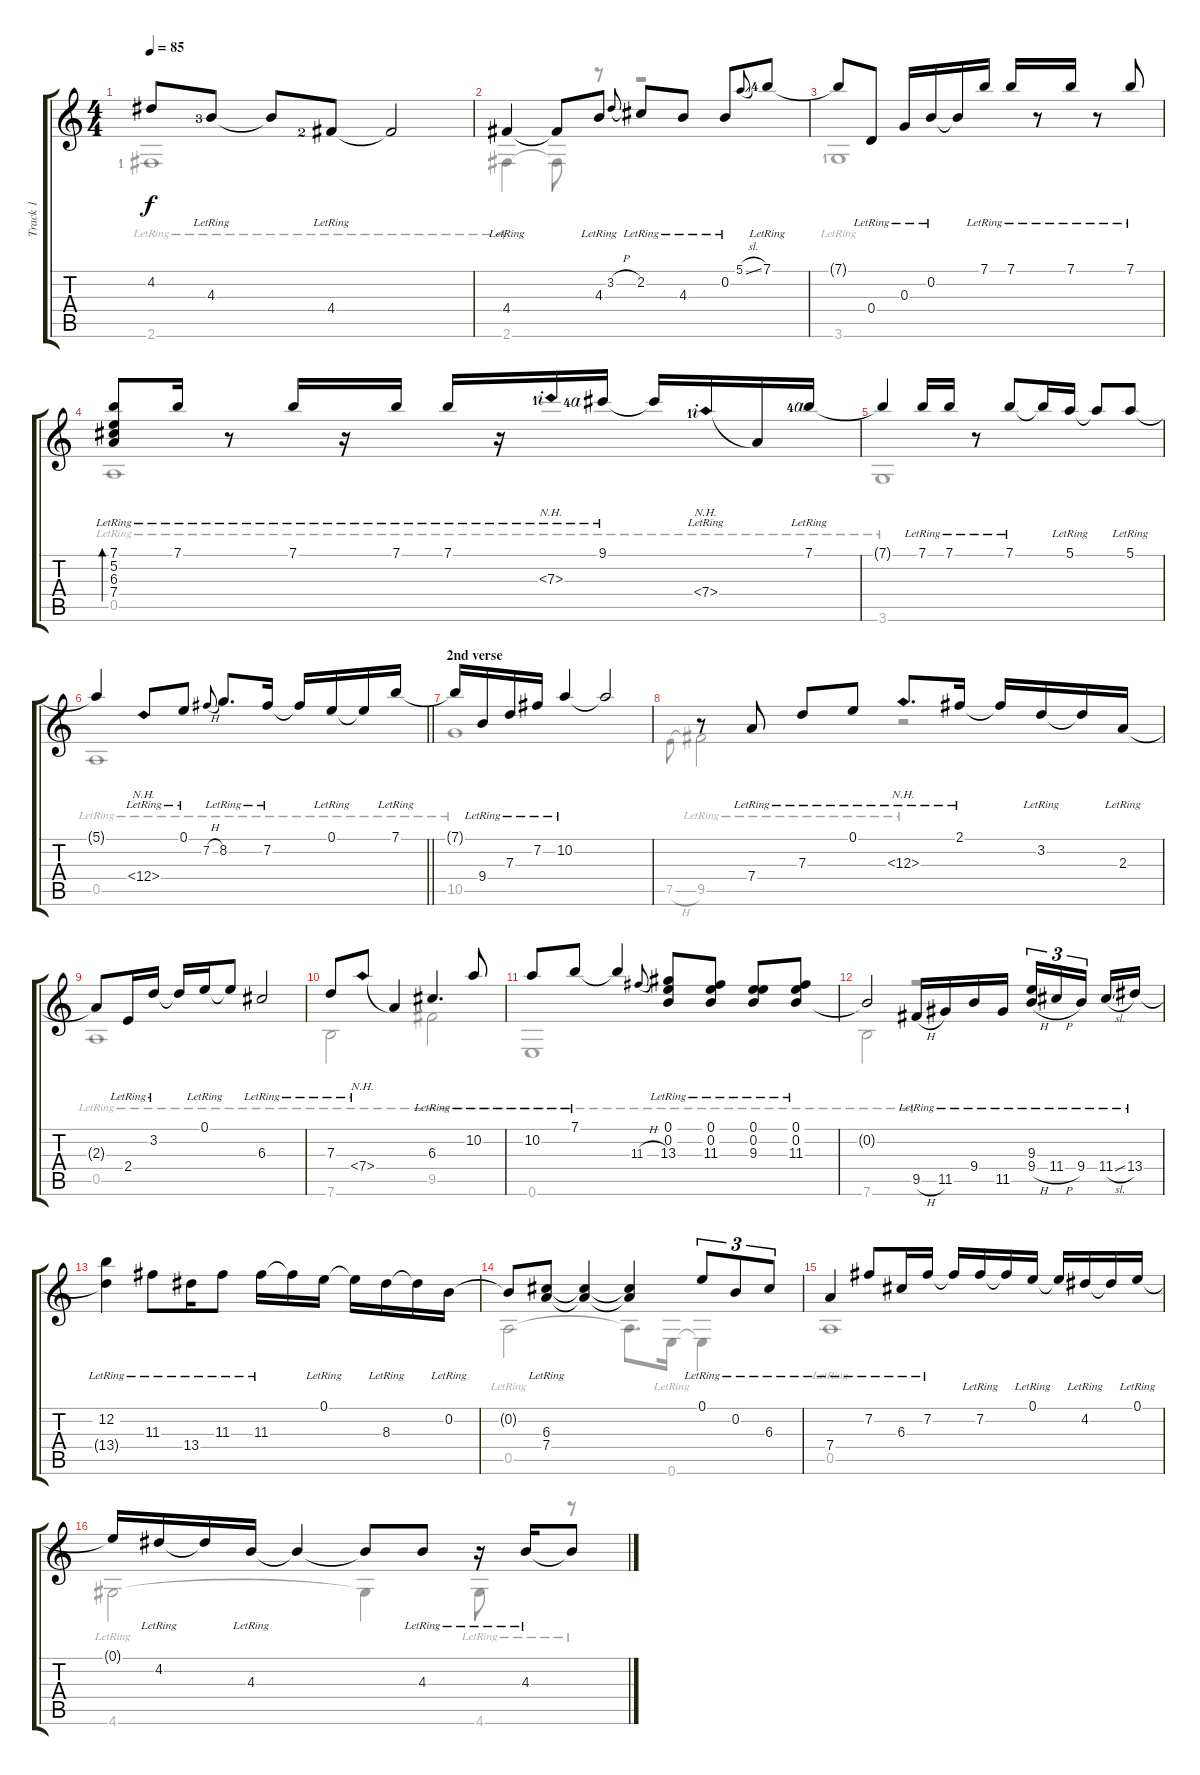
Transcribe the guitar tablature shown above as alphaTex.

\track ("Track 1" "Track 1") {instrument acousticguitarsteel}
\staff {score tabs}
\tuning (E4 B3 G3 D3 A2 E2) {hide}
\voice
\ts (4 4)
\tempo 85
\clef g2
\ks c
4.2{t}.8{dy f} 4.3{lr lf 4}.8 4.3{t}.8 4.4{lr lf 3}.8 4.4{t}.2 |
4.4{lr}.4 4.4{t}.8 4.3{lr}.8 3.2{h}.8{gr onbeat} 2.2{lr}.8 4.3{lr}.8 0.2{lr}.8 5.1{sl}.8{gr onbeat} 7.1{lr lf 5}.8 |
7.1{t}.8 0.4{lr}.8 0.3{lr}.16 0.2{lr}.16 0.2{t}.16 7.1{lr}.16 7.1{lr}.16 r.8 7.1{lr}.16 r.8 7.1{lr}.8 |
(7.1{lr} 5.2{lr} 6.3{lr} 7.4{lr}).8{bd 60} 7.1{lr}.16 r.8 7.1{lr}.16 r.16 7.1{lr}.16 7.1{lr}.16 r.16 7.3{nh lr lf 2 rf 2}.16 9.1{lr lf 5 rf 4}.16 9.1{t}.16 7.4{nh lr lf 2 rf 2}.16 7.4{t}.16 7.1{lr lf 5 rf 4}.16 |
7.1{t}.4 7.1{lr}.16 7.1{lr}.16 r.8 7.1{lr}.8 7.1{t}.16 5.1{lr}.16 5.1{t}.8 5.1{lr}.8 |
\barLineRight lightlight
5.1{t}.4 12.4{nh lr}.8 0.1{lr}.8 7.2{h}.8{gr onbeat} 8.2{lr}.8{d} 7.2{lr}.16 7.2{t}.16 0.1{lr}.16 0.1{t}.16 7.1{lr}.16 |
\section ("" "2nd verse")
7.1{t}.16 9.4{lr}.16 7.3{lr}.16 7.2{lr}.16 10.2{lr}.4 10.2{t}.2 |
r.8 7.4{lr}.8 7.3{lr}.8 0.1{lr}.8 12.3{nh lr}.8{d} 2.1{lr}.16 2.1{t}.16 3.2{lr}.16 3.2{t}.16 2.3{lr}.16 |
2.3{t}.8 2.4{lr}.16 3.2{lr}.16 3.2{t}.16 0.1{lr}.16 0.1{t}.8 6.3{lr}.2 |
7.3{lr}.8 7.4{nh lr}.8 7.4{t}.4 6.3{lr}.4{d} 10.2{lr}.8 |
10.2{lr}.8 7.1{lr}.8 7.1{t}.4 11.3{h}.8{gr onbeat} (0.1{lr} 0.2{lr} 13.3{lr}).8 (0.1{lr} 0.2{lr} 11.3{lr}).8 (0.1{lr} 0.2{lr} 9.3{lr}).8 (0.1{lr} 0.2{lr} 11.3{lr}).8 |
0.2{t}.2 9.5{h lr}.16 11.5{lr}.16 9.4{lr}.16 11.5{lr}.16 (9.3{lr} 9.4{h lr}).16{tu (3 2)} 11.4{h lr}.16{tu (3 2)} 9.4{lr}.16{tu (3 2) beam splitsecondary} 11.4{sl lr}.16 13.4{lr}.16 |
(12.2{lr} 13.4{t}).4 11.3{lr}.8 13.4{lr}.16 11.3{lr}.8 11.3{lr}.16 11.3{t}.16 0.1{lr}.16 0.1{t}.16 8.3{lr}.16 8.3{t}.16 0.2{lr}.16 |
0.2{t}.8 (6.3{lr} 7.4{lr}).8 (6.3{t} 7.4{t}).4 (6.3{t} 7.4{t}).4 0.1{lr}.8{tu (3 2)} 0.2{lr}.8{tu (3 2)} 6.3{lr}.8{tu (3 2)} |
7.4{lr}.4 7.2{lr}.8 6.3{lr}.16 7.2{lr}.16 7.2{t}.16 7.2{lr}.16 7.2{t}.16 0.1{lr}.16 0.1{t}.16 4.2{lr}.16 4.2{t}.16 0.1{lr}.16 |
0.1{t}.16 4.2{lr}.16 4.2{t}.16 4.3{lr}.16 4.3{t}.4 4.3{t}.8 4.3{lr}.8 r.16 4.3{lr}.16 4.3{t}.8
\voice
\clef g2
\ottava regular
\simile none
\ks c
2.6{lr lf 2}.1{dy f} |
2.6{lr}.4 2.6{t}.8 r.8 r.2 |
3.6{lr lf 2}.1 |
0.5{lr}.1 |
3.6{lr}.1 |
\barLineRight lightlight
0.5{lr}.1 |
10.5{lr}.1 |
7.5{h}.8{gr onbeat} 9.5{lr}.2 r.2 |
0.5{lr}.1 |
7.6{lr}.2 9.5{lr}.2 |
0.6{lr}.1 |
7.6{lr}.2 r.2 |
|
0.5{lr}.2 0.5{t}.8{d} 0.6{lr}.16 0.6{t}.4 |
0.5{lr}.1 |
4.6{lr}.2 4.6{t}.4 4.6{lr}.8 r.8
